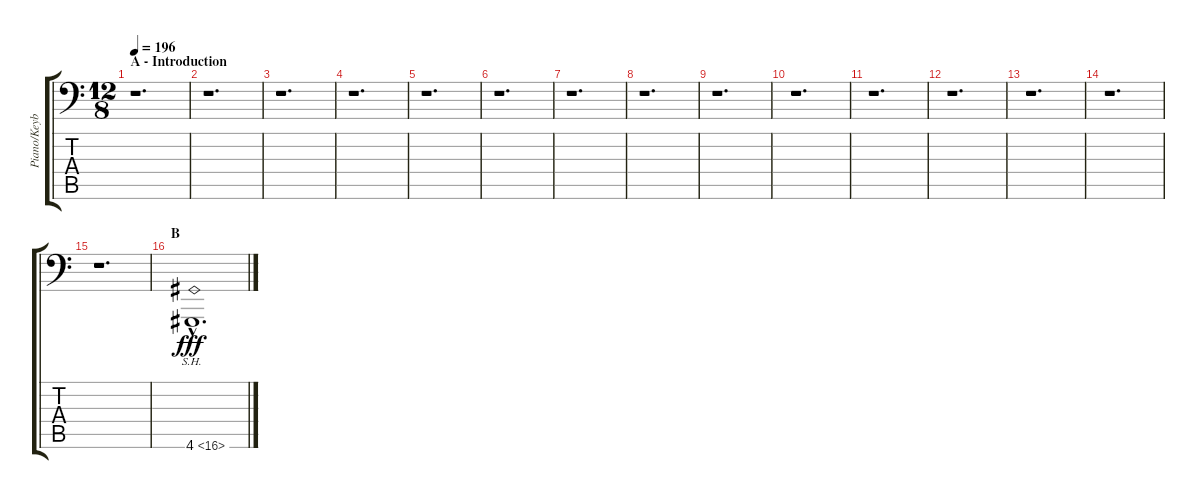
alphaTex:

\track ("Piano/Keyboard" "Piano/Keyb") {instrument brightacousticpiano}
\staff {score tabs}
\tuning (E3 B2 G2 D2 A1 E1) {hide}
\ts (12 8)
\section ("" "A - Introduction")
\tempo 196
\clef f4
\ks c
r.1{d dy fff instrument brightacousticpiano} |
r.1{d} |
r.1{d} |
r.1{d} |
r.1{d} |
r.1{d} |
r.1{d} |
r.1{d} |
r.1{d} |
r.1{d} |
r.1{d} |
r.1{d} |
r.1{d} |
r.1{d} |
r.1{d} |
\section ("" "B")
4.6{sh 12 hac}.1{d instrument synthvoice}
